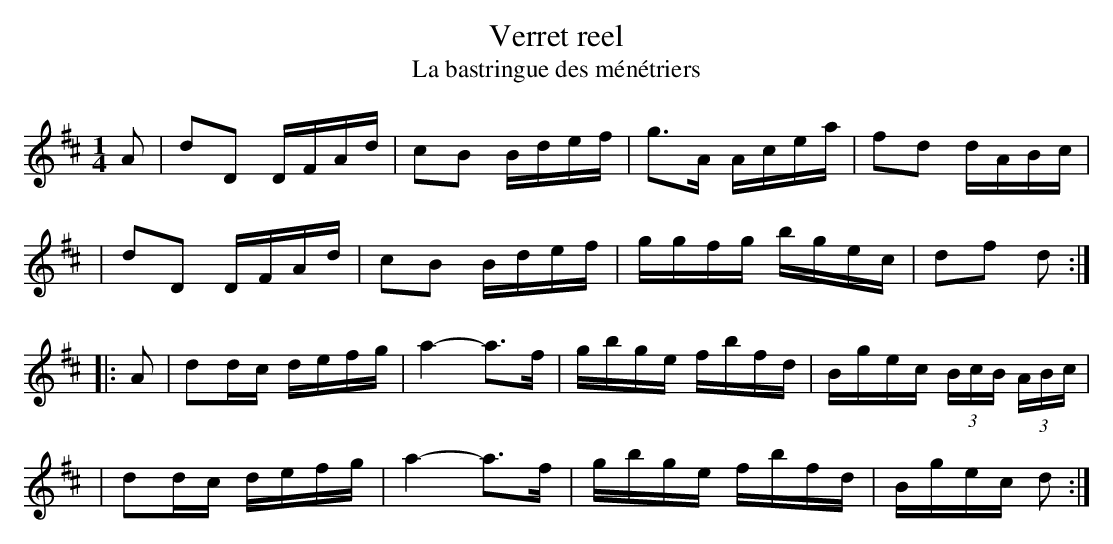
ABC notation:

X:1
T: Verret reel
T: La bastringue des m\'en\'etriers
M: 1/4
L: 1/16
K: D
A2 \
| d2D2 DFAd | c2B2 Bdef | g3A Acea | f2d2 dABc |
| d2D2 DFAd | c2B2 Bdef | ggfg bgec | d2f2 d2 :|
|: A2 \
| d2dc defg | a4- a3f | gbge fbfd | Bgec (3BcB (3ABc |
| d2dc defg | a4- a3f | gbge fbfd | Bgec d2 :|
